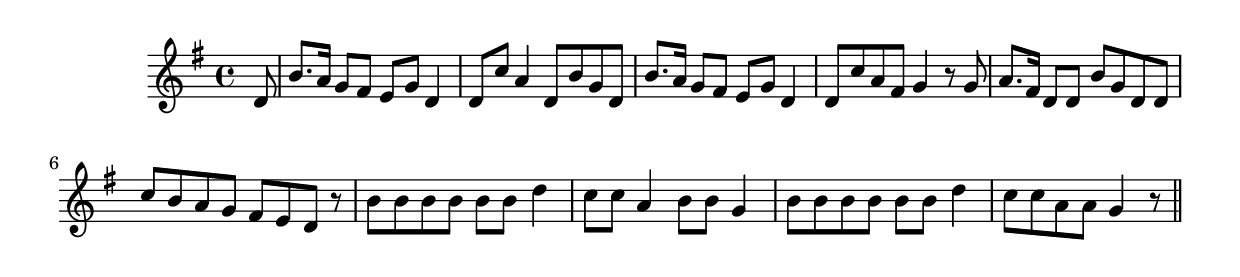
\version "2.19.49"
%{\header {
  title = "Upidee"
  composer = "anonymous"
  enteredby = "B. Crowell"
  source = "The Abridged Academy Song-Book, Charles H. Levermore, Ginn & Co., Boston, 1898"
}%}
\score{{\key g \major
\time 4/4
%{\tempo 8=130
%}\clef treble
\relative c' {
  \partial 8
  d8 |
  b'8. a16 g8 fis e g d4 | d8 c'8 a4 d,8 b' g d | b'8. a16 g8 fis e g d4 |
  d8 c' a fis g4 r8 g | a8. fis16 d8 d b' g d d | c' b a g fis e d r |
  b'8 b b b b b d4 | c8 c a4 b8 b g4 | b8 b b b b b d4 | c8 c a a g4 r8
  \bar "||"
}

}}